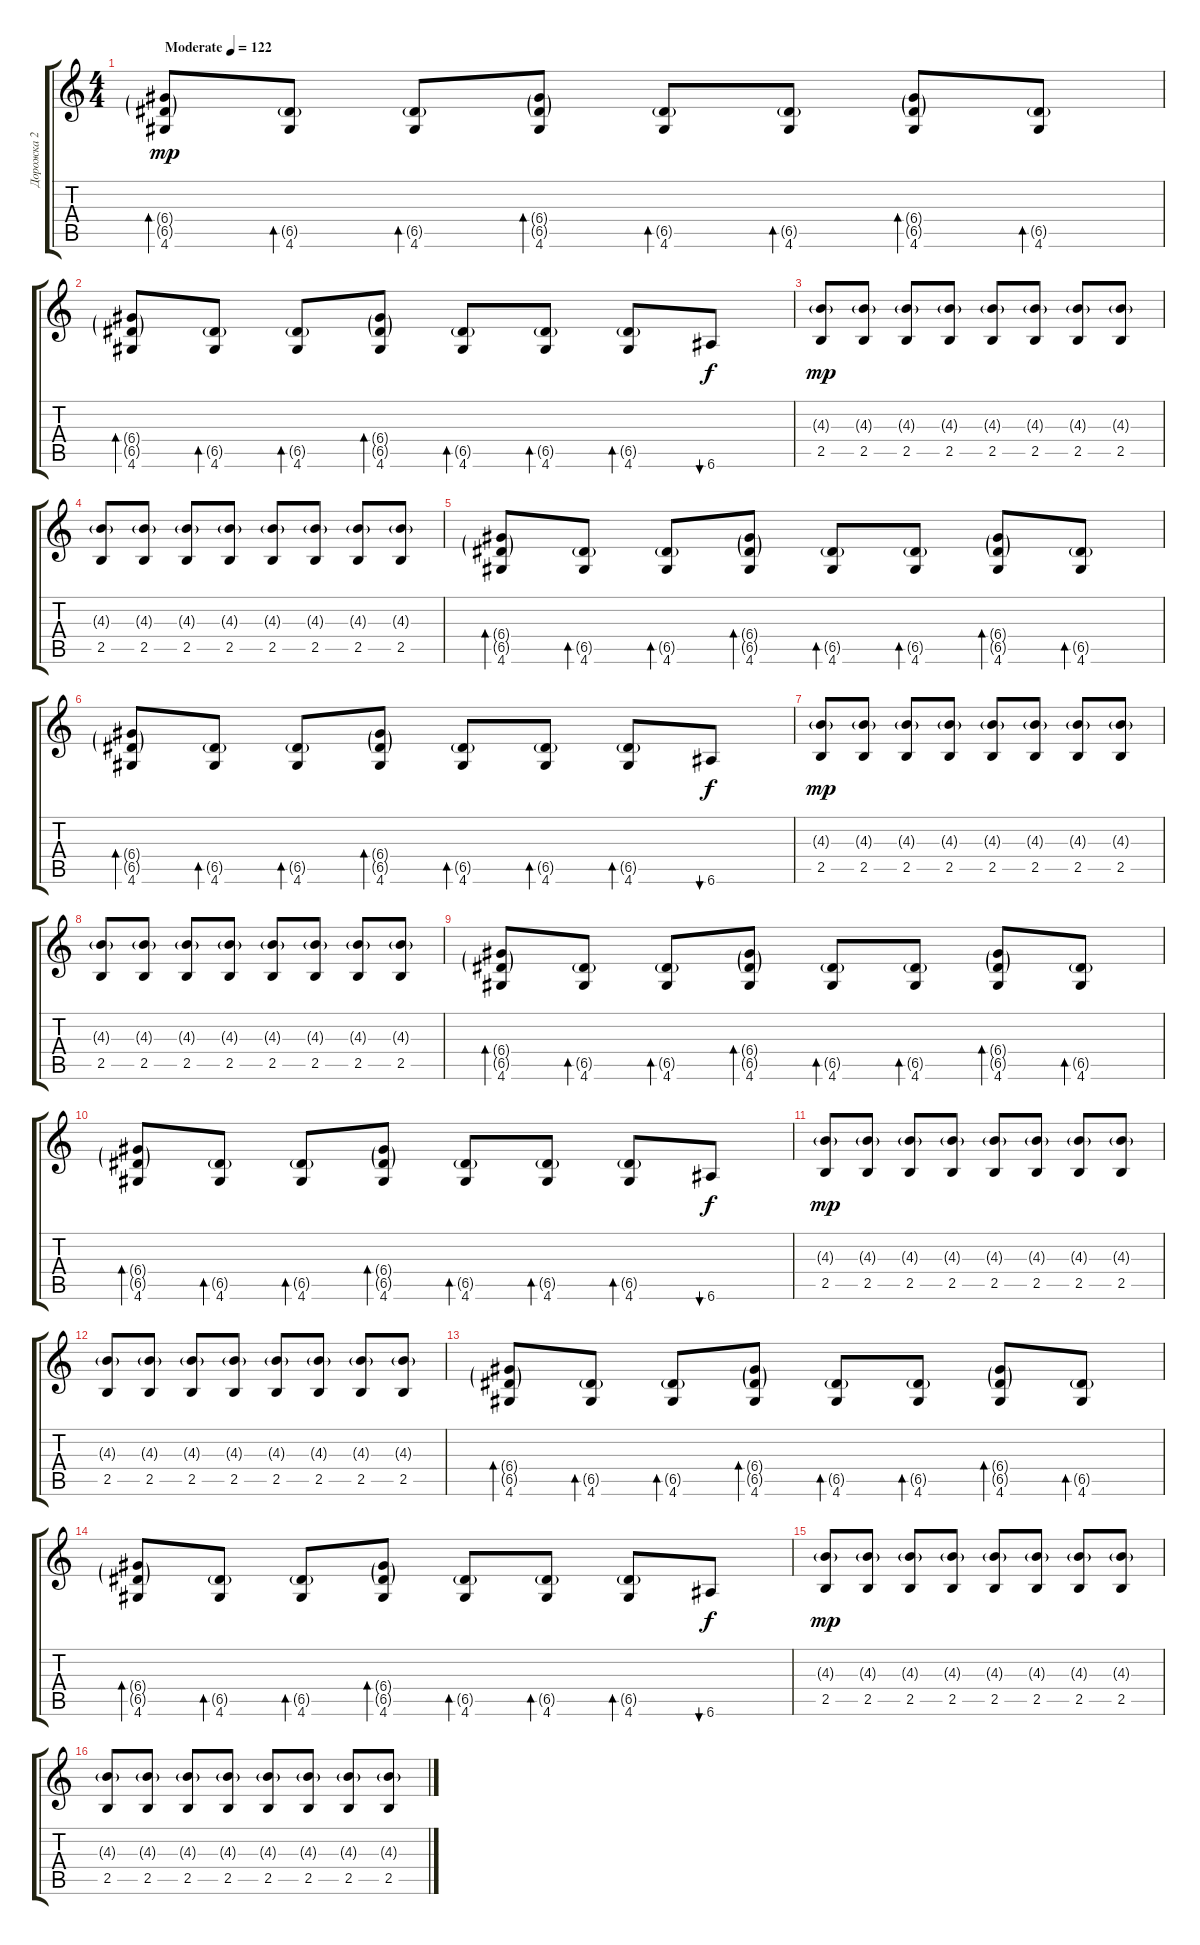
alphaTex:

\track ("Дорожка 2" "Дорожка 2") {instrument acousticguitarsteel}
\staff {score tabs}
\tuning (E4 B3 G3 D3 A2 E2) {hide}
\ts (4 4)
\tempo (122 "Moderate")
\clef g2
\ks c
(6.4{g} 6.5{g} 4.6).8{bd 60 dy mp instrument acousticguitarsteel} (6.5{g} 4.6).8{bd 60} (6.5{g} 4.6).8{bd 60} (6.4{g} 6.5{g} 4.6).8{bd 60} (6.5{g} 4.6).8{bd 60} (6.5{g} 4.6).8{bd 60} (6.4{g} 6.5{g} 4.6).8{bd 60} (6.5{g} 4.6).8{bd 60} |
(6.4{g} 6.5{g} 4.6).8{bd 60} (6.5{g} 4.6).8{bd 60} (6.5{g} 4.6).8{bd 60} (6.4{g} 6.5{g} 4.6).8{bd 60} (6.5{g} 4.6).8{bd 60} (6.5{g} 4.6).8{bd 60} (6.5{g} 4.6).8{bd 60} 6.6.8{bu 60 dy f} |
(4.3{g} 2.5).8{dy mp} (4.3{g} 2.5).8 (4.3{g} 2.5).8 (4.3{g} 2.5).8 (4.3{g} 2.5).8 (4.3{g} 2.5).8 (4.3{g} 2.5).8 (4.3{g} 2.5).8 |
(4.3{g} 2.5).8 (4.3{g} 2.5).8 (4.3{g} 2.5).8 (4.3{g} 2.5).8 (4.3{g} 2.5).8 (4.3{g} 2.5).8 (4.3{g} 2.5).8 (4.3{g} 2.5).8 |
(6.4{g} 6.5{g} 4.6).8{bd 60} (6.5{g} 4.6).8{bd 60} (6.5{g} 4.6).8{bd 60} (6.4{g} 6.5{g} 4.6).8{bd 60} (6.5{g} 4.6).8{bd 60} (6.5{g} 4.6).8{bd 60} (6.4{g} 6.5{g} 4.6).8{bd 60} (6.5{g} 4.6).8{bd 60} |
(6.4{g} 6.5{g} 4.6).8{bd 60} (6.5{g} 4.6).8{bd 60} (6.5{g} 4.6).8{bd 60} (6.4{g} 6.5{g} 4.6).8{bd 60} (6.5{g} 4.6).8{bd 60} (6.5{g} 4.6).8{bd 60} (6.5{g} 4.6).8{bd 60} 6.6.8{bu 60 dy f} |
(4.3{g} 2.5).8{dy mp} (4.3{g} 2.5).8 (4.3{g} 2.5).8 (4.3{g} 2.5).8 (4.3{g} 2.5).8 (4.3{g} 2.5).8 (4.3{g} 2.5).8 (4.3{g} 2.5).8 |
(4.3{g} 2.5).8 (4.3{g} 2.5).8 (4.3{g} 2.5).8 (4.3{g} 2.5).8 (4.3{g} 2.5).8 (4.3{g} 2.5).8 (4.3{g} 2.5).8 (4.3{g} 2.5).8 |
(6.4{g} 6.5{g} 4.6).8{bd 60} (6.5{g} 4.6).8{bd 60} (6.5{g} 4.6).8{bd 60} (6.4{g} 6.5{g} 4.6).8{bd 60} (6.5{g} 4.6).8{bd 60} (6.5{g} 4.6).8{bd 60} (6.4{g} 6.5{g} 4.6).8{bd 60} (6.5{g} 4.6).8{bd 60} |
(6.4{g} 6.5{g} 4.6).8{bd 60} (6.5{g} 4.6).8{bd 60} (6.5{g} 4.6).8{bd 60} (6.4{g} 6.5{g} 4.6).8{bd 60} (6.5{g} 4.6).8{bd 60} (6.5{g} 4.6).8{bd 60} (6.5{g} 4.6).8{bd 60} 6.6.8{bu 60 dy f} |
(4.3{g} 2.5).8{dy mp} (4.3{g} 2.5).8 (4.3{g} 2.5).8 (4.3{g} 2.5).8 (4.3{g} 2.5).8 (4.3{g} 2.5).8 (4.3{g} 2.5).8 (4.3{g} 2.5).8 |
(4.3{g} 2.5).8 (4.3{g} 2.5).8 (4.3{g} 2.5).8 (4.3{g} 2.5).8 (4.3{g} 2.5).8 (4.3{g} 2.5).8 (4.3{g} 2.5).8 (4.3{g} 2.5).8 |
(6.4{g} 6.5{g} 4.6).8{bd 60} (6.5{g} 4.6).8{bd 60} (6.5{g} 4.6).8{bd 60} (6.4{g} 6.5{g} 4.6).8{bd 60} (6.5{g} 4.6).8{bd 60} (6.5{g} 4.6).8{bd 60} (6.4{g} 6.5{g} 4.6).8{bd 60} (6.5{g} 4.6).8{bd 60} |
(6.4{g} 6.5{g} 4.6).8{bd 60} (6.5{g} 4.6).8{bd 60} (6.5{g} 4.6).8{bd 60} (6.4{g} 6.5{g} 4.6).8{bd 60} (6.5{g} 4.6).8{bd 60} (6.5{g} 4.6).8{bd 60} (6.5{g} 4.6).8{bd 60} 6.6.8{bu 60 dy f} |
(4.3{g} 2.5).8{dy mp} (4.3{g} 2.5).8 (4.3{g} 2.5).8 (4.3{g} 2.5).8 (4.3{g} 2.5).8 (4.3{g} 2.5).8 (4.3{g} 2.5).8 (4.3{g} 2.5).8 |
(4.3{g} 2.5).8 (4.3{g} 2.5).8 (4.3{g} 2.5).8 (4.3{g} 2.5).8 (4.3{g} 2.5).8 (4.3{g} 2.5).8 (4.3{g} 2.5).8 (4.3{g} 2.5).8
